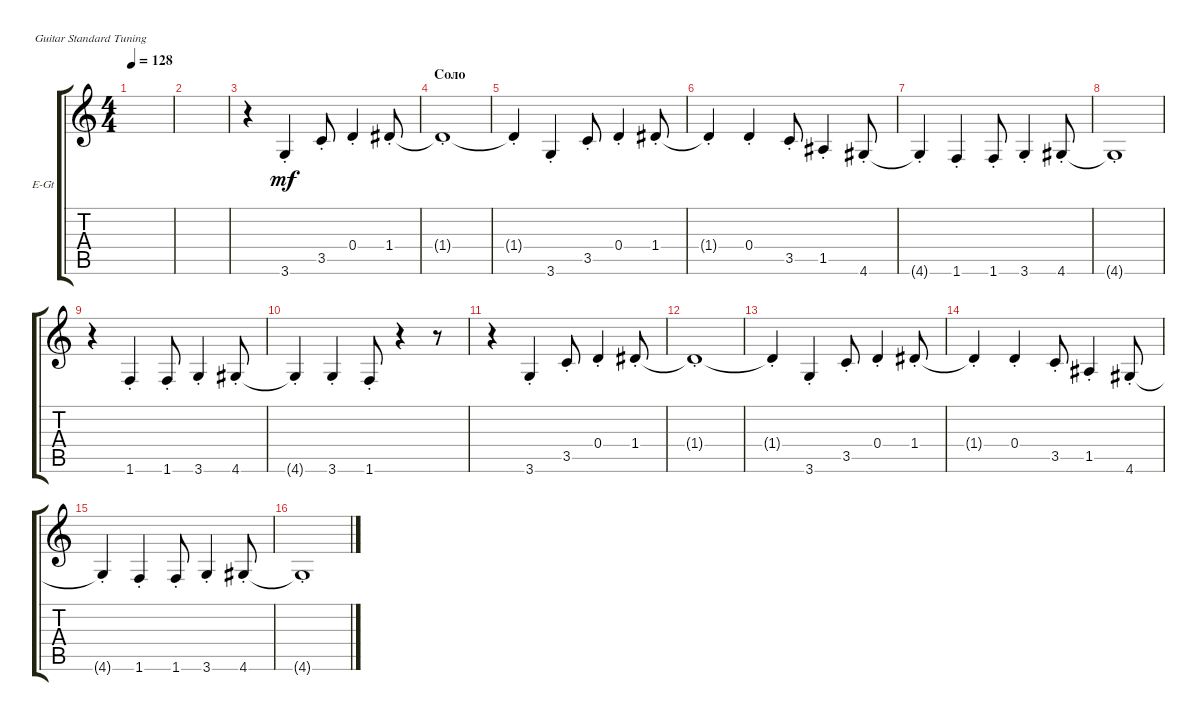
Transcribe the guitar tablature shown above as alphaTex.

\defaultSystemsLayout 4
\bracketExtendMode groupsimilarinstruments
\firstSystemTrackNameOrientation horizontal
\otherSystemsTrackNameOrientation horizontal
\track ("В. Бутусов" "E-Gt") {instrument electricguitarclean}
\staff {score tabs}
\tuning (E4 B3 G3 D3 A2 E2)
\ts (4 4)
\tempo 128
\clef g2
\scale
0.333333
\ks c
|
\scale
0.333333 |
\scale
0.333333 r.4 3.6{st}.4{dy mf} 3.5{st}.8 0.4{st}.4 1.4{st}.8 |
\section ("" "Соло")
\scale
0.333333 1.4{st t}.1 |
\scale
0.333333 1.4{st t}.4 3.6{st}.4 3.5{st}.8 0.4{st}.4 1.4{st}.8 |
\scale
0.333333 1.4{st t}.4 0.4{st}.4 3.5{st}.8 1.5{st}.4 4.6{st}.8 |
\scale
0.333333 4.6{st t}.4 1.6{st}.4 1.6{st}.8 3.6{st}.4 4.6{st}.8 |
\scale
0.333333 4.6{st t}.1 |
\scale
0.333333 r.4 1.6{st}.4 1.6{st}.8 3.6{st}.4 4.6{st}.8 |
\scale
0.333333 4.6{st t}.4 3.6{st}.4 1.6{st}.8 r.4 r.8 |
\scale
0.333333 r.4 3.6{st}.4 3.5{st}.8 0.4{st}.4 1.4{st}.8 |
\scale
0.333333 1.4{st t}.1 |
\scale
0.333333 1.4{st t}.4 3.6{st}.4 3.5{st}.8 0.4{st}.4 1.4{st}.8 |
\scale
0.333333 1.4{st t}.4 0.4{st}.4 3.5{st}.8 1.5{st}.4 4.6{st}.8 |
\scale
0.333333 4.6{st t}.4 1.6{st}.4 1.6{st}.8 3.6{st}.4 4.6{st}.8 |
\scale
0.333333 4.6{st t}.1
